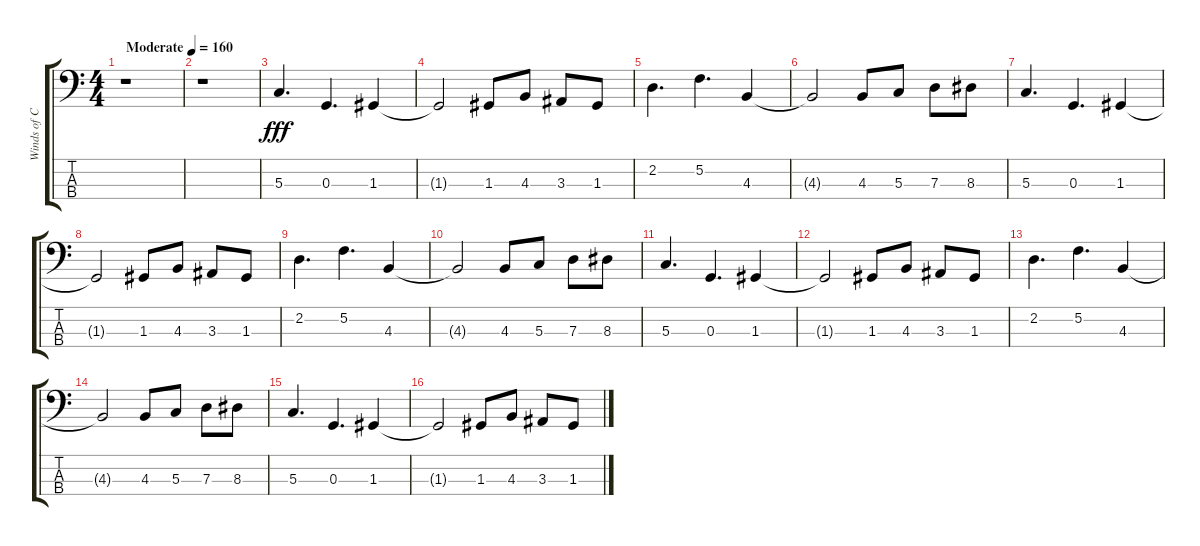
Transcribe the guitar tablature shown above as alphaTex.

\track ("Winds of Connor" "Winds of C") {instrument electricbassfinger}
\staff {score tabs}
\tuning (F2 C2 G1 C1) {hide}
\ts (4 4)
\tempo (160 "Moderate")
\clef f4
\ks c
r.1{dy fff instrument electricbassfinger} |
r.1 |
5.3.4{d} 0.3.4{d} 1.3.4 |
1.3{t}.2 1.3.8 4.3.8 3.3.8 1.3.8 |
2.2.4{d} 5.2.4{d} 4.3.4 |
4.3{t}.2 4.3.8 5.3.8 7.3.8 8.3.8 |
5.3.4{d} 0.3.4{d} 1.3.4 |
1.3{t}.2 1.3.8 4.3.8 3.3.8 1.3.8 |
2.2.4{d} 5.2.4{d} 4.3.4 |
4.3{t}.2 4.3.8 5.3.8 7.3.8 8.3.8 |
5.3.4{d} 0.3.4{d} 1.3.4 |
1.3{t}.2 1.3.8 4.3.8 3.3.8 1.3.8 |
2.2.4{d} 5.2.4{d} 4.3.4 |
4.3{t}.2 4.3.8 5.3.8 7.3.8 8.3.8 |
5.3.4{d} 0.3.4{d} 1.3.4 |
1.3{t}.2 1.3.8 4.3.8 3.3.8 1.3.8
